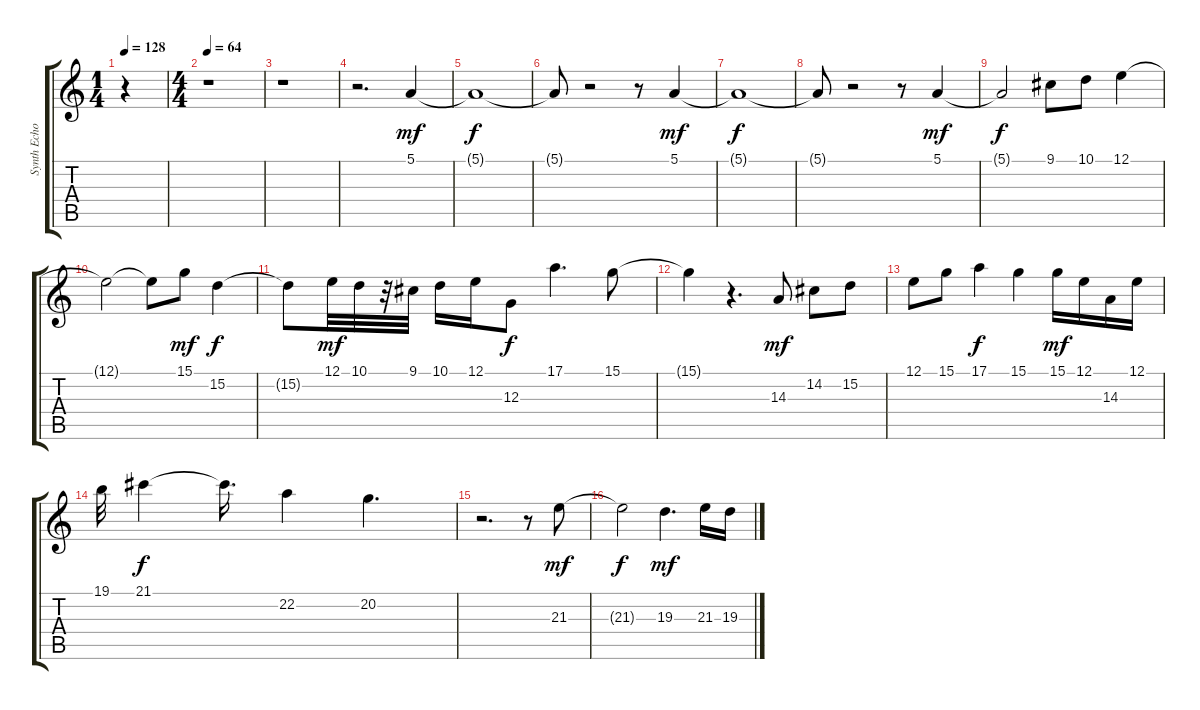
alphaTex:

\track ("Synth Echo 2" "Synth Echo") {instrument synthstrings2}
\staff {score tabs}
\tuning (E4 B3 G3 D3 A2 E2) {hide}
\ts (1 4)
\tempo 128
\clef g2
\ks c
r.4{dy mf instrument synthstrings2} |
\ts (4 4)
\tempo 64
r.1 |
r.1 |
r.2{d} 5.1.4 |
5.1{t}.1{dy f} |
5.1{t}.8 r.2 r.8 5.1.4{dy mf} |
5.1{t}.1{dy f} |
5.1{t}.8 r.2 r.8 5.1.4{dy mf} |
5.1{t}.2{dy f} 9.1.8 10.1.8 12.1.4 |
12.1{t}.2 12.1{t}.8 15.1.8{dy mf} 15.2.4{dy f} |
15.2{t}.8 12.1.32{dy mf} 10.1.32 r.32 9.1.32 10.1.16 12.1.16 12.3.8{dy f} 17.1.4{d} 15.1.8 |
15.1{t}.4 r.4{d} 14.3.8{dy mf} 14.2.8 15.2.8 |
12.1.8 15.1.8 17.1.4{dy f} 15.1.4 15.1.16{dy mf} 12.1.16 14.3.16 12.1.16 |
19.1.32 21.1.4{dy f} 21.1{t}.16{d} 22.2.4 20.2.4{d} |
r.2{d} r.8 21.3.8{dy mf} |
21.3{t}.2{dy f} 19.3.4{d dy mf} 21.3.16 19.3.16
